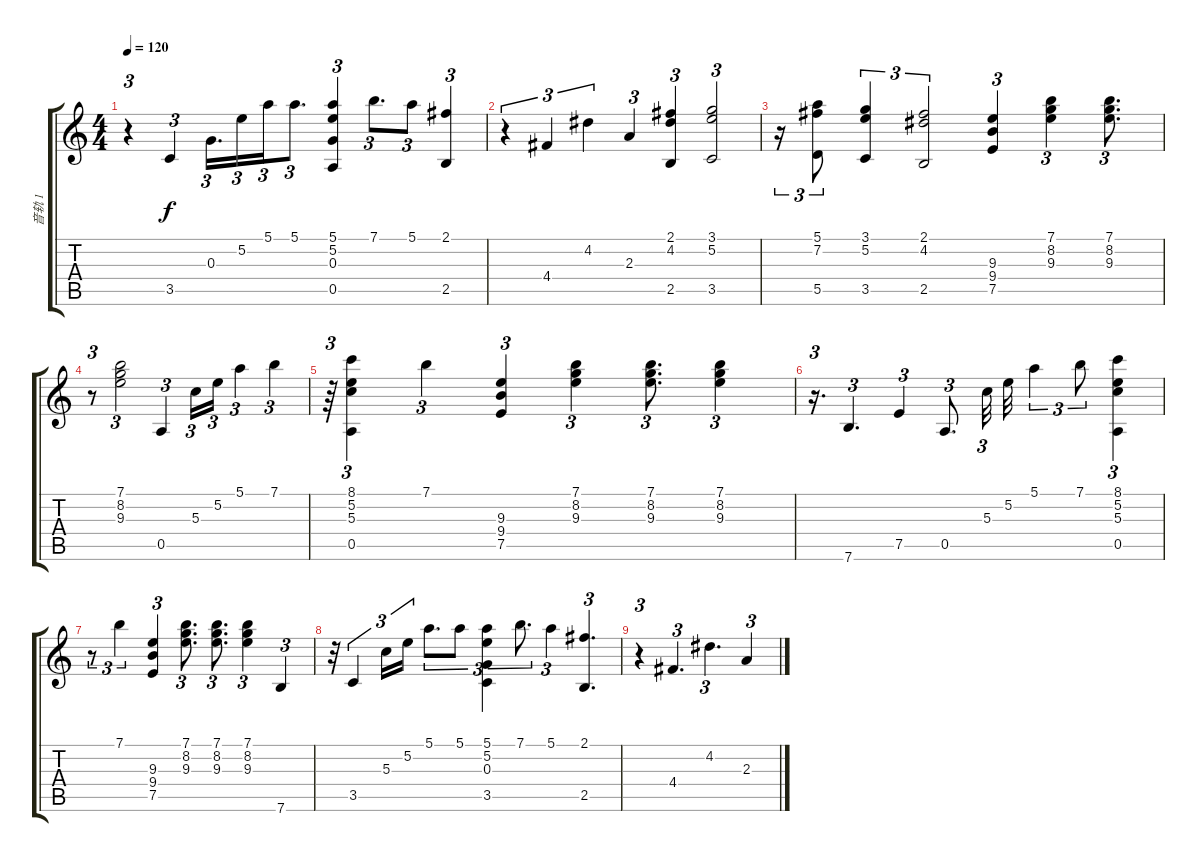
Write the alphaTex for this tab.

\track ("音轨 1" "音轨 1") {instrument acousticguitarsteel}
\staff {score tabs}
\tuning (E4 B3 G3 D3 A2 E2) {hide}
\ts (4 4)
\tempo 120
\clef g2
\ks c
r.4{tu (3 2) dy f} 3.5.4{tu (3 2)} 0.3.16{d tu (3 2)} 5.2.16{tu (3 2)} 5.1.16{tu (3 2)} 5.1.8{d tu (3 2)} (5.1 5.2 0.3 0.5).4{tu (3 2)} 7.1.8{d tu (3 2)} 5.1.8{tu (3 2)} (2.1 2.5).4{tu (3 2)} |
r.4{tu (3 2)} 4.4.4{tu (3 2)} 4.2.4{tu (3 2)} 2.3.4{tu (3 2)} (2.1 4.2 2.5).4{tu (3 2)} (3.1 5.2 3.5).2{tu (3 2)} |
r.16{tu (3 2)} (5.1 7.2 5.5).8{tu (3 2)} (3.1 5.2 3.5).4{tu (3 2)} (2.1 4.2 2.5).2{tu (3 2)} (9.3 9.4 7.5).4{tu (3 2)} (7.1 8.2 9.3).4{tu (3 2)} (7.1 8.2 9.3).8{d tu (3 2)} |
r.8{tu (3 2)} (7.1 8.2 9.3).2{tu (3 2)} 0.5.4{tu (3 2)} 5.3.16{tu (3 2)} 5.2.16{tu (3 2)} 5.1.4{tu (3 2)} 7.1.4{tu (3 2)} |
r.64{tu (3 2)} (8.1 5.2 5.3 0.5).4{tu (3 2)} 7.1.4{tu (3 2)} (9.3 9.4 7.5).4{tu (3 2)} (7.1 8.2 9.3).4{tu (3 2)} (7.1 8.2 9.3).8{d tu (3 2)} (7.1 8.2 9.3).4{tu (3 2)} |
r.16{d tu (3 2)} 7.6.4{d tu (3 2)} 7.5.4{tu (3 2)} 0.5.8{d tu (3 2)} 5.3.32{tu (3 2)} 5.2.32 5.1.4{tu (3 2)} 7.1.8{tu (3 2)} (8.1 5.2 5.3 0.5).4{tu (3 2)} |
r.8{tu (3 2)} 7.1.4{tu (3 2)} (9.3 9.4 7.5).4{tu (3 2)} (7.1 8.2 9.3).8{d tu (3 2)} (7.1 8.2 9.3).8{d tu (3 2)} (7.1 8.2 9.3).4{tu (3 2)} 7.6.4{tu (3 2)} |
r.32 3.5.4{tu (3 2)} 5.3.16{tu (3 2)} 5.2.16{tu (3 2)} 5.1.8{d tu (3 2)} 5.1.8{tu (3 2)} (5.1 5.2 0.3 3.5).4{tu (3 2)} 7.1.8{d tu (3 2)} 5.1.4{tu (3 2)} (2.1 2.5).4{d tu (3 2)} |
r.4{tu (3 2)} 4.4.4{d tu (3 2)} 4.2.4{d tu (3 2)} 2.3.4{tu (3 2)}
